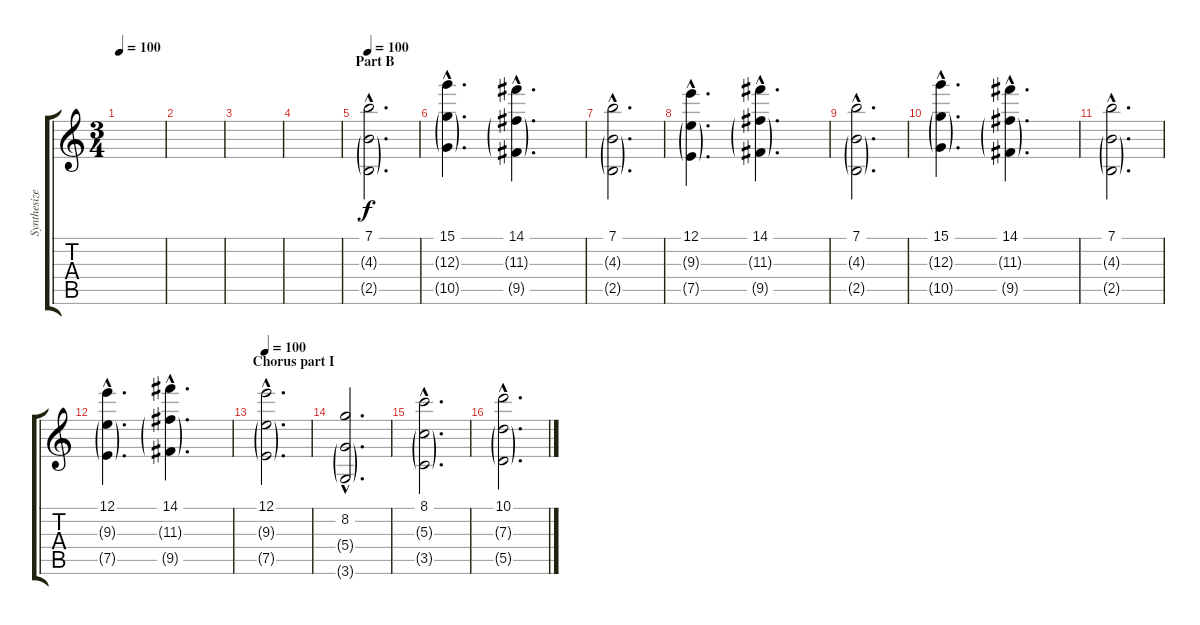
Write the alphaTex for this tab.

\track ("Synthesizer" "Synthesize") {instrument stringensemble1}
\staff {score tabs}
\tuning (E5 B4 G4 D4 A3 E3) {hide}
\ts (3 4)
\tempo 100
\clef g2
\ks c
|
|
|
|
\section ("" "Part B")
\tempo 100
(7.1{hac} 4.3{g hac} 2.5{g hac}).2{d volume 16} |
(15.1{hac} 12.3{g hac} 10.5{g hac}).4{d} (14.1{hac} 11.3{g hac} 9.5{g hac}).4{d} |
(7.1{hac} 4.3{g hac} 2.5{g hac}).2{d} |
(12.1{hac} 9.3{g hac} 7.5{g hac}).4{d} (14.1{hac} 11.3{g hac} 9.5{g hac}).4{d} |
(7.1{hac} 4.3{g hac} 2.5{g hac}).2{d} |
(15.1{hac} 12.3{g hac} 10.5{g hac}).4{d} (14.1{hac} 11.3{g hac} 9.5{g hac}).4{d} |
(7.1{hac} 4.3{g hac} 2.5{g hac}).2{d} |
(12.1{hac} 9.3{g hac} 7.5{g hac}).4{d} (14.1{hac} 11.3{g hac} 9.5{g hac}).4{d} |
\section ("" "Chorus part I")
\tempo 100
(12.1{hac} 9.3{g hac} 7.5{g hac}).2{d volume 8} |
(8.2{hac} 5.4{g hac} 3.6{g hac}).2{d} |
(8.1{hac} 5.3{g hac} 3.5{g hac}).2{d} |
(10.1{hac} 7.3{g hac} 5.5{g hac}).2{d}
